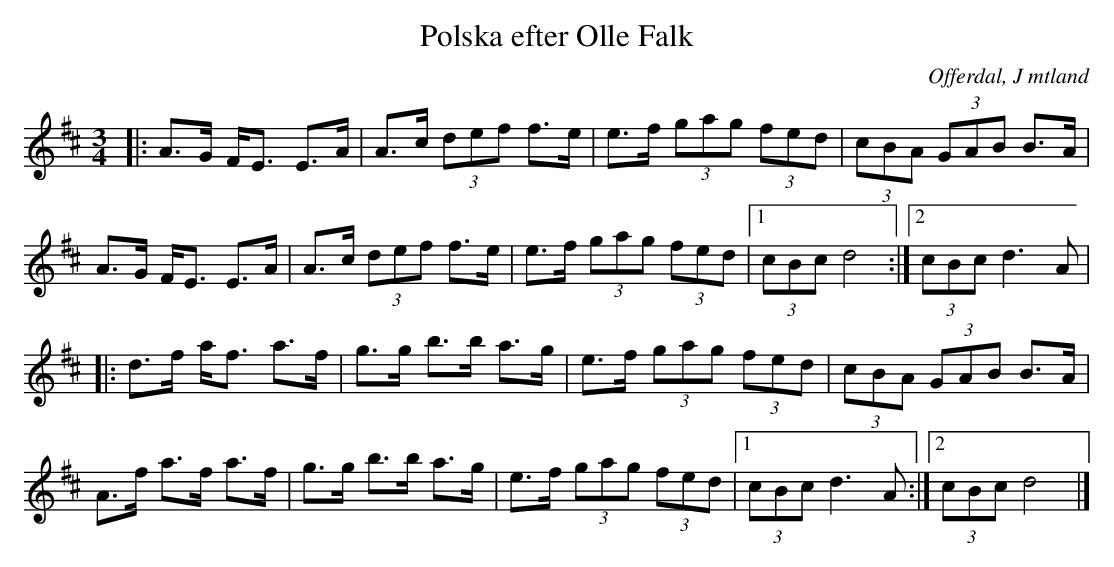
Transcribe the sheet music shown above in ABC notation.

X:1
T:Polska efter Olle Falk
O:Offerdal, J mtland
M:3/4
L:1/8
K:D
|: A>G F<E E>A | A>c (3:2def f>e | e>f (3gag (3fed | (3cBA (3GAB B>A |
A>G F<E E>A | A>c (3def f>e | e>f (3gag (3fed |1 (3cBc d4 :|2 (3cBc d3 A |
|:d>f a<f a>f | g>g b>b a>g | e>f (3gag (3fed | (3cBA (3GAB B>A |
A>f a>f a>f | g>g b>b a>g | e>f (3gag (3fed |1 (3cBc d3 A :|2 (3cBc d4 |]
